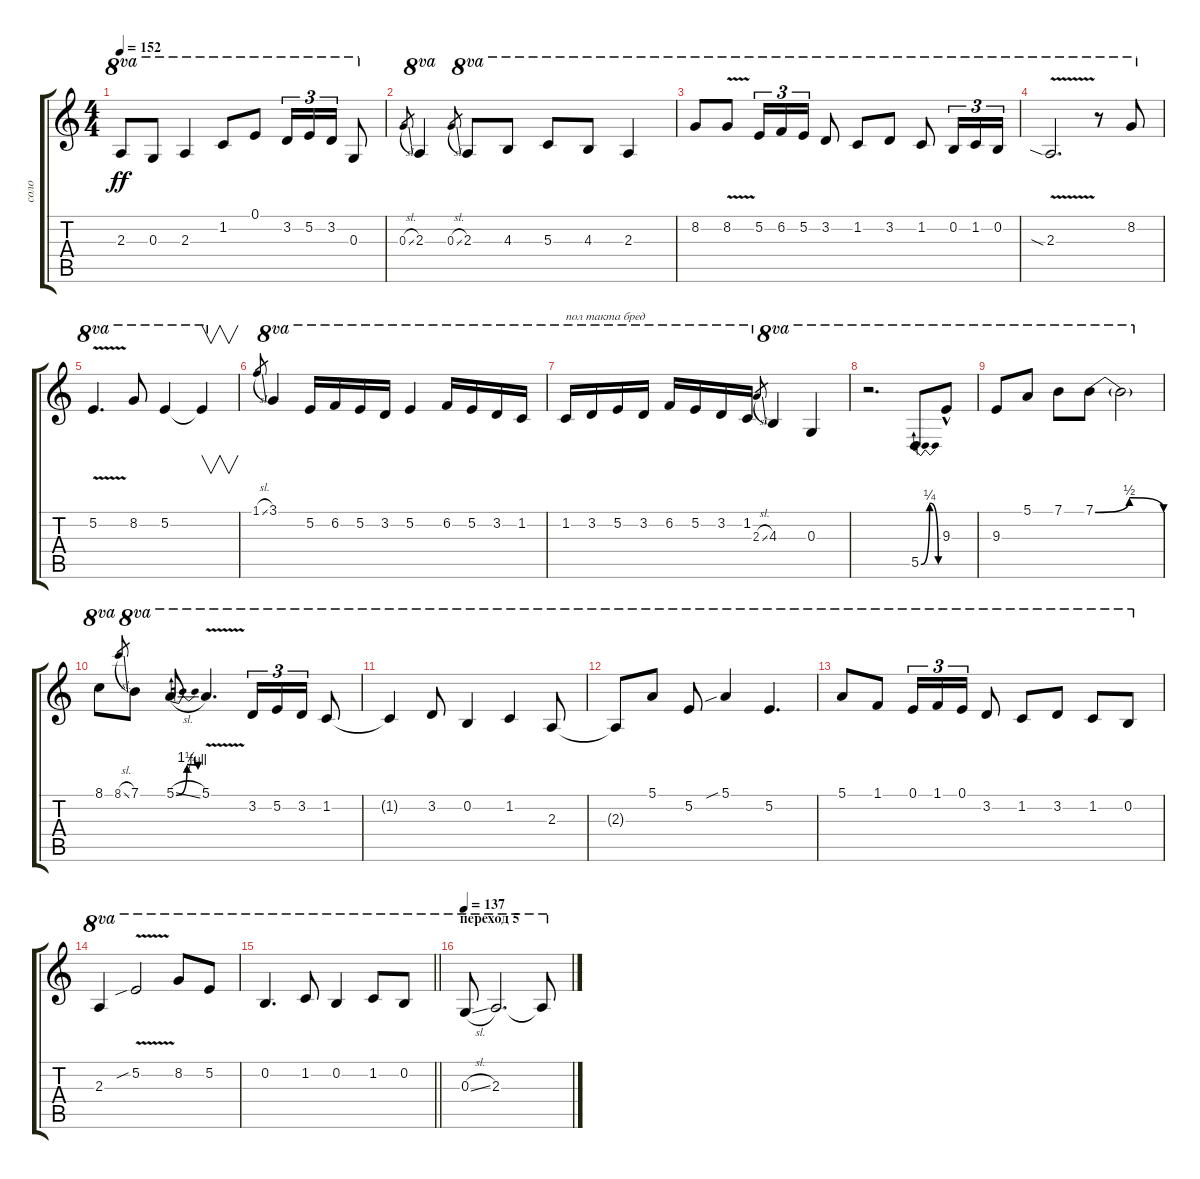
\track ("соло" "соло") {instrument distortionguitar}
\staff {score tabs}
\tuning (E4 B3 G3 D3 A2 E2) {hide}
\ts (4 4)
\tempo 152
\clef g2
\ks c
2.3.8{ot 8va dy ff} 0.3.8{ot 8va} 2.3.4{ot 8va} 1.2.8{ot 8va} 0.1.8{ot 8va} 3.2.16{tu (3 2) ot 8va} 5.2.16{tu (3 2) ot 8va} 3.2.16{tu (3 2) ot 8va} 0.3.8{ot 8va} |
0.3{sl}.8{gr} 2.3.4{ot 8va} 0.3{sl}.8{gr} 2.3.8{ot 8va} 4.3.8{ot 8va} 5.3.8{ot 8va} 4.3.8{ot 8va} 2.3.4{ot 8va} |
8.2.8{ot 8va} 8.2{v}.8{ot 8va} 5.2.16{tu (3 2) ot 8va} 6.2.16{tu (3 2) ot 8va} 5.2.16{tu (3 2) ot 8va} 3.2.8{ot 8va} 1.2.8{ot 8va} 3.2.8{ot 8va} 1.2.8{ot 8va} 0.2.16{tu (3 2) ot 8va} 1.2.16{tu (3 2) ot 8va} 0.2.16{tu (3 2) ot 8va} |
2.3{v sia}.2{d ot 8va} r.8{ot 8va} 8.2.8{ot 8va} |
5.2{v}.4{d ot 8va} 8.2.8{ot 8va} 5.2.4{ot 8va} 5.2{t}.4{v ot 8va} |
1.1{sl}.8{gr} 3.1.4{ot 8va} 5.2.16{ot 8va} 6.2.16{ot 8va} 5.2.16{ot 8va} 3.2.16{ot 8va} 5.2.4{ot 8va} 6.2.16{ot 8va} 5.2.16{ot 8va} 3.2.16{ot 8va} 1.2.16{ot 8va} |
1.2.16{ot 8va txt "пол такта бред"} 3.2.16{ot 8va} 5.2.16{ot 8va} 3.2.16{ot 8va} 6.2.16{ot 8va} 5.2.16{ot 8va} 3.2.16{ot 8va} 1.2.16{ot 8va} 2.3{sl}.8{gr} 4.3.4{ot 8va} 0.3.4{ot 8va} |
r.2{d ot 8va} 5.5{be (bendrelease 0 0 30 1 30 1 60 0)}.8{ot 8va} 9.3{hac}.8{ot 8va} |
9.3.8{ot 8va} 5.1.8{ot 8va} 7.1.8{ot 8va} 7.1{be (bendrelease 0 0 11 2 45 2 60 0)}.8{ot 8va} 7.1{t}.2{ot 8va} |
8.1.8{ot 8va} 8.1{sl}.8{gr} 7.1.8{ot 8va} 5.1{be (bendrelease 0 0 30 5 30 5 60 4) sl}.8{ot 8va} 5.1{v}.4{d ot 8va} 3.2.16{tu (3 2) ot 8va} 5.2.16{tu (3 2) ot 8va} 3.2.16{tu (3 2) ot 8va} 1.2.8{ot 8va} |
1.2{t}.4{ot 8va} 3.2.8{ot 8va} 0.2.4{ot 8va} 1.2.4{ot 8va} 2.3.8{ot 8va} |
2.3{t}.8{ot 8va} 5.1.8{ot 8va} 5.2.8{ot 8va} 5.1{sib}.4{ot 8va} 5.2.4{d ot 8va} |
5.1.8{ot 8va} 1.1.8{ot 8va} 0.1.16{tu (3 2) ot 8va} 1.1.16{tu (3 2) ot 8va} 0.1.16{tu (3 2) ot 8va} 3.2.8{ot 8va} 1.2.8{ot 8va} 3.2.8{ot 8va} 1.2.8{ot 8va} 0.2.8{ot 8va} |
2.3.4{ot 8va} 5.2{v sib}.2{ot 8va} 8.2.8{ot 8va} 5.2.8{ot 8va} |
\barLineRight lightlight
0.2.4{d ot 8va} 1.2.8{ot 8va} 0.2.4{ot 8va} 1.2.8{ot 8va} 0.2.8{ot 8va} |
\section ("" "переход 5")
\tempo 137
0.3{sl}.8{ot 8va} 2.3.2{d ot 8va} 2.3{t}.8{ot 8va}
